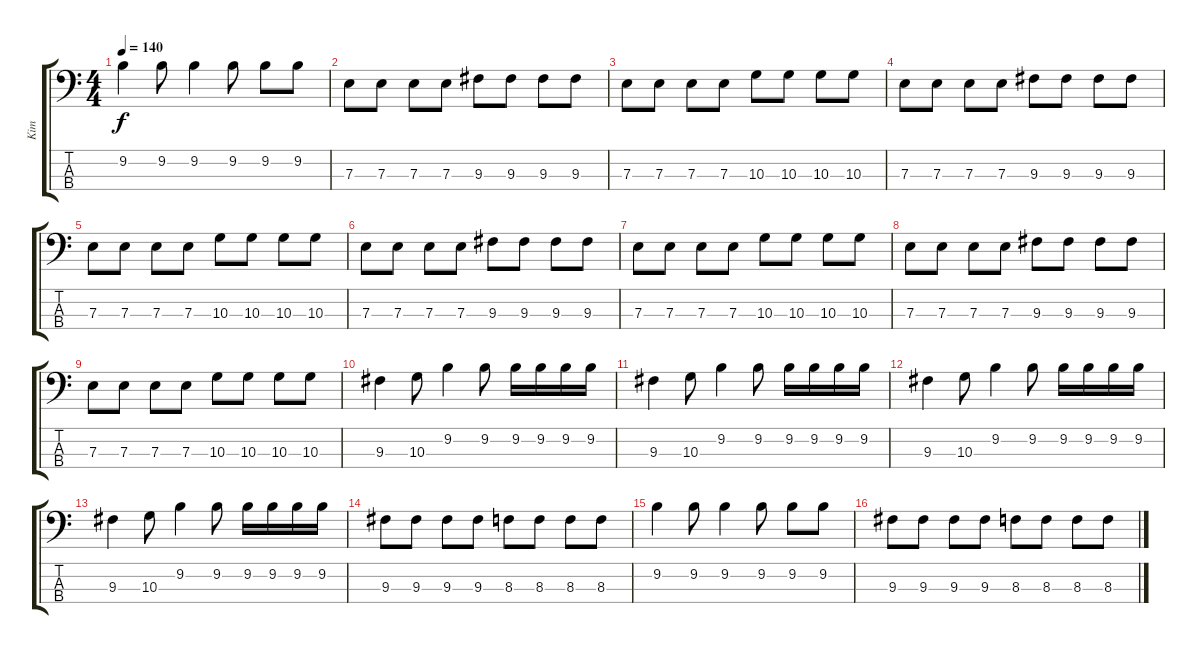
\track ("Kim" "Kim") {instrument electricbasspick}
\staff {score tabs}
\tuning (G2 D2 A1 E1) {hide}
\ts (4 4)
\tempo 140
\clef f4
\ks c
9.2.4{dy f} 9.2.8 9.2.4 9.2.8 9.2.8 9.2.8 |
7.3.8 7.3.8 7.3.8 7.3.8 9.3.8 9.3.8 9.3.8 9.3.8 |
7.3.8 7.3.8 7.3.8 7.3.8 10.3.8 10.3.8 10.3.8 10.3.8 |
7.3.8 7.3.8 7.3.8 7.3.8 9.3.8 9.3.8 9.3.8 9.3.8 |
7.3.8 7.3.8 7.3.8 7.3.8 10.3.8 10.3.8 10.3.8 10.3.8 |
7.3.8 7.3.8 7.3.8 7.3.8 9.3.8 9.3.8 9.3.8 9.3.8 |
7.3.8 7.3.8 7.3.8 7.3.8 10.3.8 10.3.8 10.3.8 10.3.8 |
7.3.8 7.3.8 7.3.8 7.3.8 9.3.8 9.3.8 9.3.8 9.3.8 |
7.3.8 7.3.8 7.3.8 7.3.8 10.3.8 10.3.8 10.3.8 10.3.8 |
9.3.4 10.3.8 9.2.4 9.2.8 9.2.16 9.2.16 9.2.16 9.2.16 |
9.3.4 10.3.8 9.2.4 9.2.8 9.2.16 9.2.16 9.2.16 9.2.16 |
9.3.4 10.3.8 9.2.4 9.2.8 9.2.16 9.2.16 9.2.16 9.2.16 |
9.3.4 10.3.8 9.2.4 9.2.8 9.2.16 9.2.16 9.2.16 9.2.16 |
9.3.8 9.3.8 9.3.8 9.3.8 8.3.8 8.3.8 8.3.8 8.3.8 |
9.2.4 9.2.8 9.2.4 9.2.8 9.2.8 9.2.8 |
9.3.8 9.3.8 9.3.8 9.3.8 8.3.8 8.3.8 8.3.8 8.3.8
